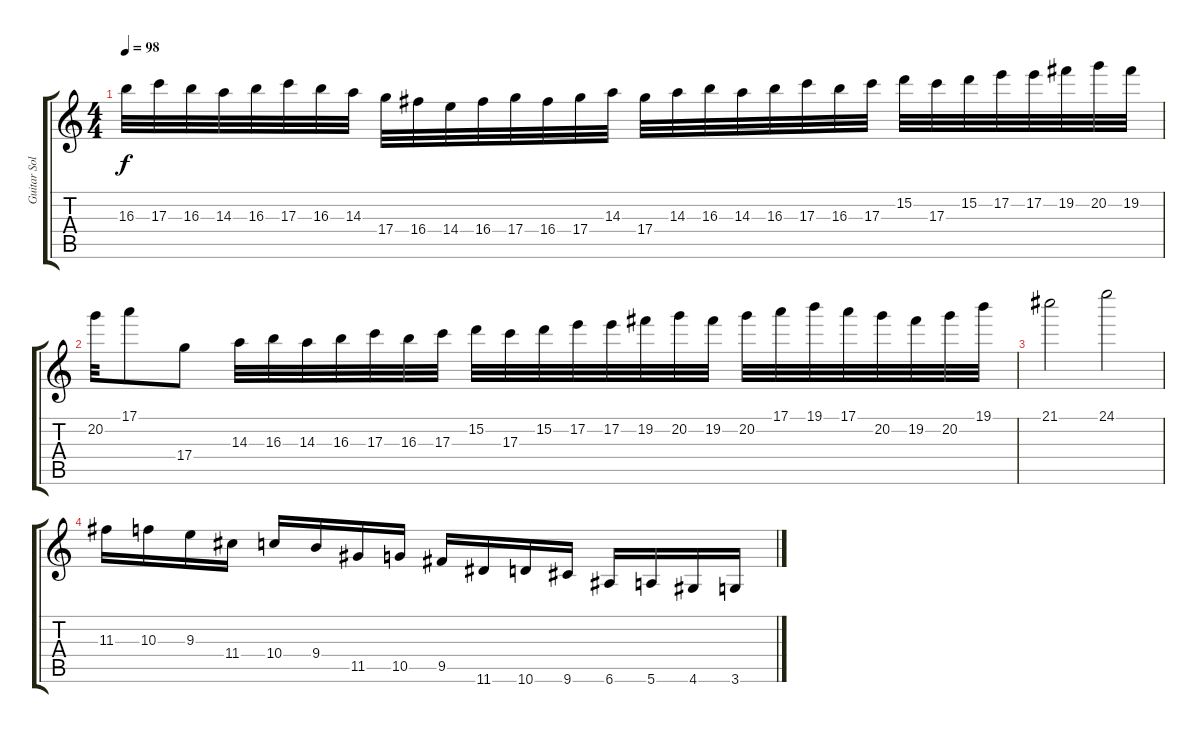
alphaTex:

\track ("Guitar Solo - Euronymous" "Guitar Sol") {instrument overdrivenguitar}
\staff {score tabs}
\tuning (E4 B3 G3 D3 A2 E2) {hide}
\ts (4 4)
\tempo 98
\clef g2
\ks c
16.3.32{dy f} 17.3.32 16.3.32 14.3.32 16.3.32 17.3.32 16.3.32 14.3.32 17.4.32 16.4.32 14.4.32 16.4.32 17.4.32 16.4.32 17.4.32 14.3.32 17.4.32 14.3.32 16.3.32 14.3.32 16.3.32 17.3.32 16.3.32 17.3.32 15.2.32 17.3.32 15.2.32 17.2.32 17.2.32 19.2.32 20.2.32 19.2.32 |
20.2.32 17.1.8 17.4.8 14.3.32 16.3.32 14.3.32 16.3.32 17.3.32 16.3.32 17.3.32 15.2.32 17.3.32 15.2.32 17.2.32 17.2.32 19.2.32 20.2.32 19.2.32 20.2.32 17.1.32 19.1.32 17.1.32 20.2.32 19.2.32 20.2.32 19.1.32 |
21.1.2 24.1.2 |
11.3.16 10.3.16 9.3.16 11.4.16 10.4.16 9.4.16 11.5.16 10.5.16 9.5.16 11.6.16 10.6.16 9.6.16 6.6.16 5.6.16 4.6.16 3.6.16
